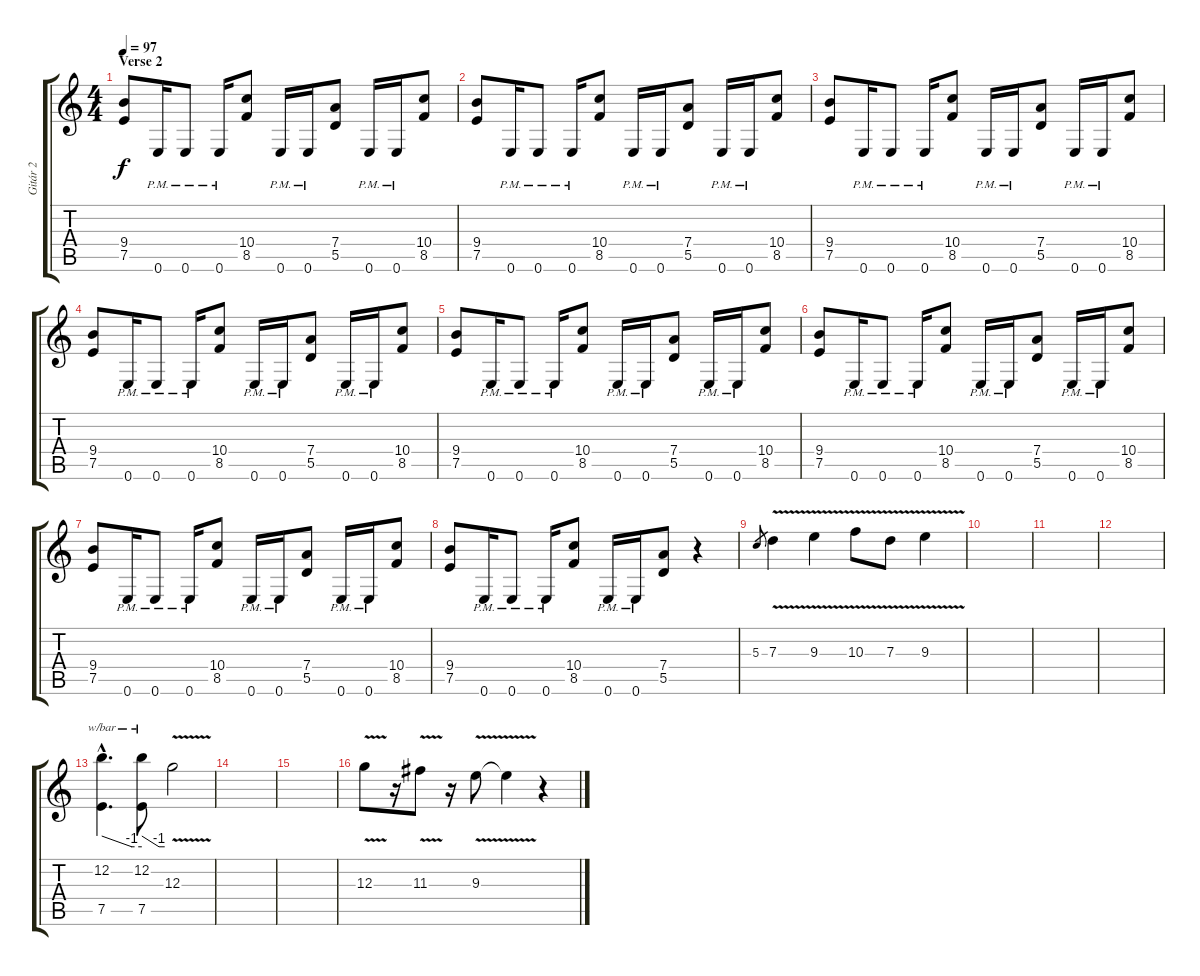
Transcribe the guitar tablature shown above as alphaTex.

\track ("Gitár 2" "Gitár 2") {instrument distortionguitar}
\staff {score tabs}
\tuning (E4 B3 G3 D3 A2 E2) {hide}
\ts (4 4)
\section ("" "Verse 2")
\tempo 97
\clef g2
\ks c
(9.4 7.5).8{dy f} 0.6{pm}.16 0.6{pm}.8 0.6{pm}.16 (10.4 8.5).8 0.6{pm}.16 0.6{pm}.16 (7.4 5.5).8 0.6{pm}.16 0.6{pm}.16 (10.4 8.5).8 |
(9.4 7.5).8 0.6{pm}.16 0.6{pm}.8 0.6{pm}.16 (10.4 8.5).8 0.6{pm}.16 0.6{pm}.16 (7.4 5.5).8 0.6{pm}.16 0.6{pm}.16 (10.4 8.5).8 |
(9.4 7.5).8 0.6{pm}.16 0.6{pm}.8 0.6{pm}.16 (10.4 8.5).8 0.6{pm}.16 0.6{pm}.16 (7.4 5.5).8 0.6{pm}.16 0.6{pm}.16 (10.4 8.5).8 |
(9.4 7.5).8 0.6{pm}.16 0.6{pm}.8 0.6{pm}.16 (10.4 8.5).8 0.6{pm}.16 0.6{pm}.16 (7.4 5.5).8 0.6{pm}.16 0.6{pm}.16 (10.4 8.5).8 |
(9.4 7.5).8 0.6{pm}.16 0.6{pm}.8 0.6{pm}.16 (10.4 8.5).8 0.6{pm}.16 0.6{pm}.16 (7.4 5.5).8 0.6{pm}.16 0.6{pm}.16 (10.4 8.5).8 |
(9.4 7.5).8 0.6{pm}.16 0.6{pm}.8 0.6{pm}.16 (10.4 8.5).8 0.6{pm}.16 0.6{pm}.16 (7.4 5.5).8 0.6{pm}.16 0.6{pm}.16 (10.4 8.5).8 |
(9.4 7.5).8 0.6{pm}.16 0.6{pm}.8 0.6{pm}.16 (10.4 8.5).8 0.6{pm}.16 0.6{pm}.16 (7.4 5.5).8 0.6{pm}.16 0.6{pm}.16 (10.4 8.5).8 |
(9.4 7.5).8 0.6{pm}.16 0.6{pm}.8 0.6{pm}.16 (10.4 8.5).8 0.6{pm}.16 0.6{pm}.16 (7.4 5.5).8 r.4 |
5.3.8{gr} 7.3{v}.4 9.3{v}.4 10.3{v}.8 7.3{v}.8 9.3{v}.4 |
|
|
|
(12.2{hac} 7.5{hac}).4{d tbe (custom default 0 0 45 -4 60 -4)} (12.2 7.5).8{tbe (custom default 0 0 45 -4 60 -4)} 12.3{v}.2 |
|
|
12.3{v}.8 r.16 11.3{v}.8 r.16 9.3{v}.8 9.3{t}.4 r.4
